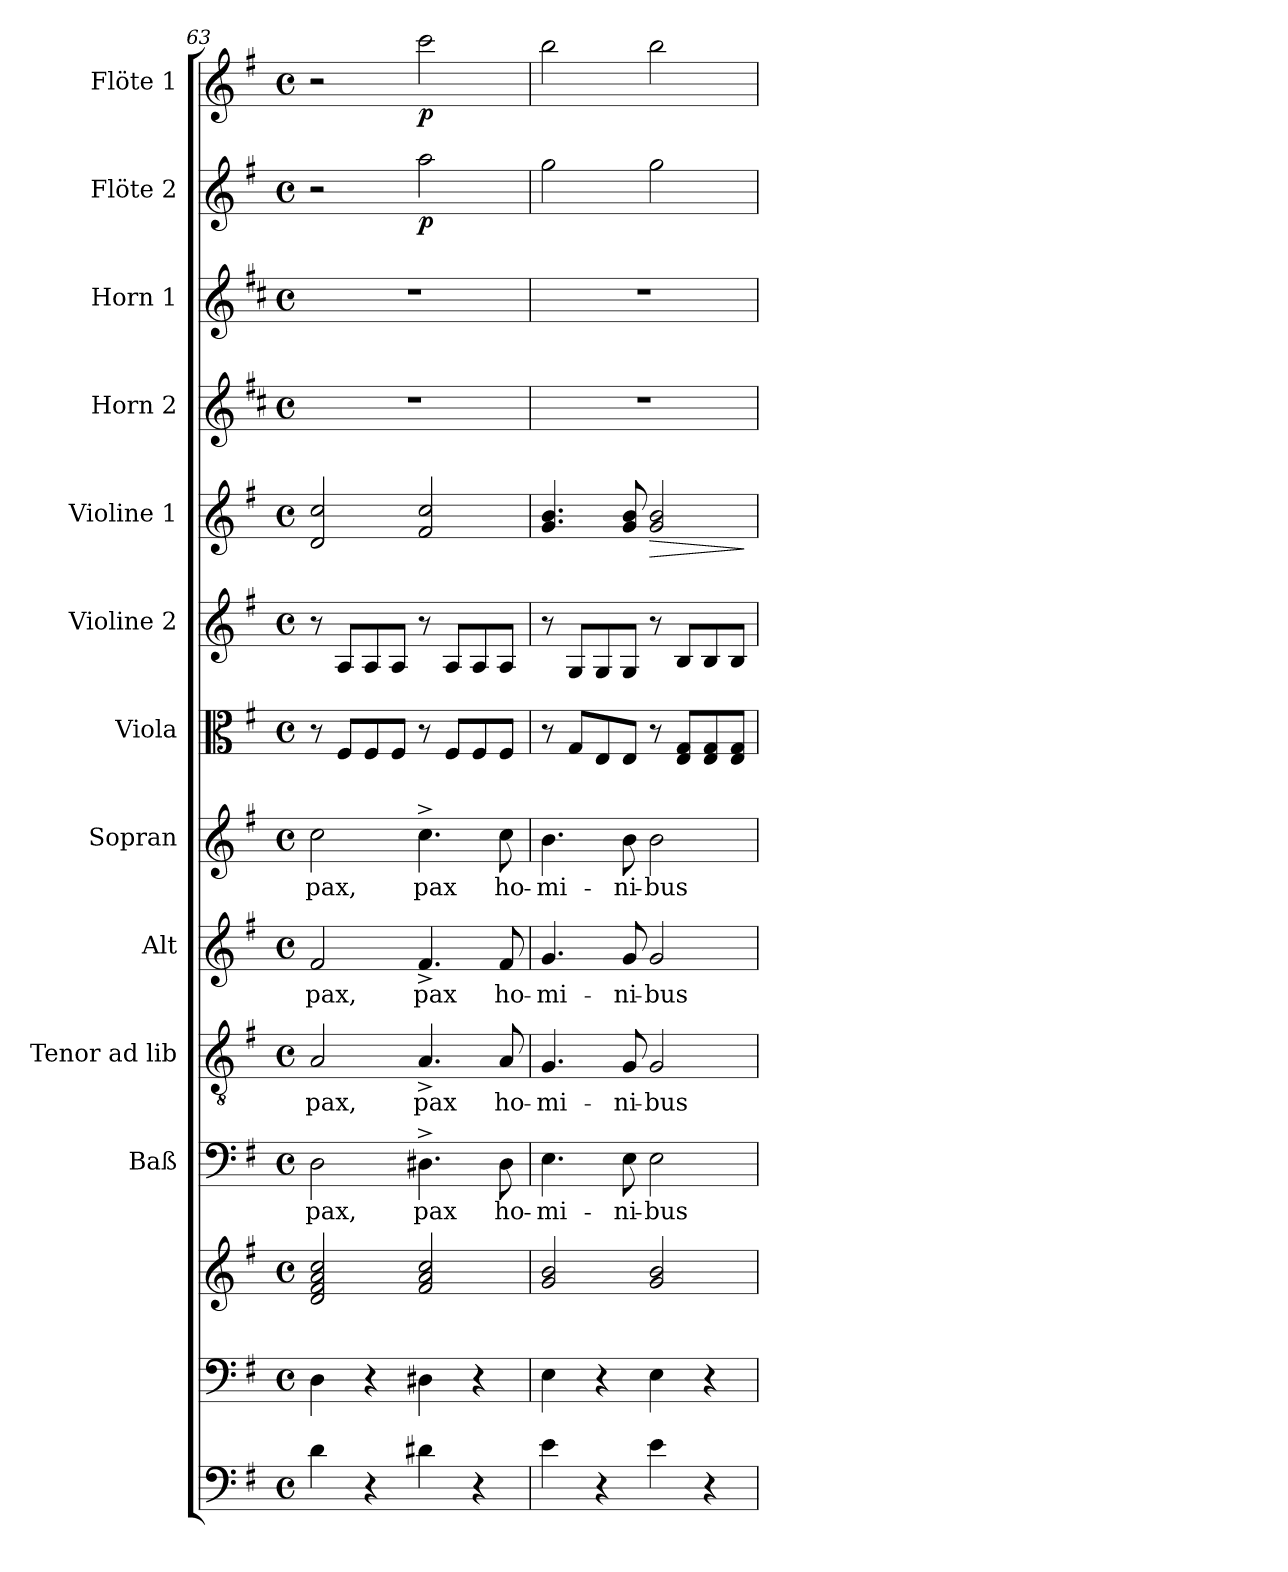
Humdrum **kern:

**kern	**kern	**kern	**kern	**text	**kern	**text	**kern	**text	**kern	**text	**kern	**kern	**kern	**dynam	**kern	**kern	**kern	**dynam	**kern	**dynam
*part13	*part12	*part12	*part11	*part11	*part10	*part10	*part9	*part9	*part8	*part8	*part7	*part6	*part5	*part5	*part4	*part3	*part2	*part2	*part1	*part1
*staff14	*staff13	*staff12	*staff11	*staff11	*staff10	*staff10	*staff9	*staff9	*staff8	*staff8	*staff7	*staff6	*staff5	*staff5	*staff4	*staff3	*staff2	*staff2	*staff1	*staff1
*	*	*	*I"Baß	*	*I"Tenor ad lib	*	*I"Alt	*	*I"Sopran	*	*I"Viola	*I"Violine 2	*I"Violine 1	*	*I"Horn 2	*I"Horn 1	*I"Flöte 2	*	*I"Flöte 1	*
*	*	*	*I'Baß	*	*I'Ten	*	*I'Alt	*	*I'Sop	*	*I'Vla.	*I'Vln. 2	*I'Vln. 1	*	*I'Hrn. 2	*I'Hrn. 1	*I'Fl. 2	*	*I'Fl. 1	*
!!LO:PB:g=z
*clefF4	*clefF4	*clefG2	*clefF4	*	*clefGv2	*	*clefG2	*	*clefG2	*	*clefC3	*clefG2	*clefG2	*	*clefG2	*clefG2	*clefG2	*	*clefG2	*
*ITrd7c12	*	*	*	*	*	*	*	*	*	*	*	*	*	*	*ITrd4c7	*ITrd4c7	*	*	*	*
*k[f#]	*k[f#]	*k[f#]	*k[f#]	*	*k[f#]	*	*k[f#]	*	*k[f#]	*	*k[f#]	*k[f#]	*k[f#]	*	*k[f#]	*k[f#]	*k[f#]	*	*k[f#]	*
*G:	*G:	*G:	*G:	*	*G:	*	*G:	*	*G:	*	*G:	*G:	*G:	*	*G:	*G:	*G:	*	*G:	*
*M4/4	*M4/4	*M4/4	*M4/4	*	*M4/4	*	*M4/4	*	*M4/4	*	*M4/4	*M4/4	*M4/4	*	*M4/4	*M4/4	*M4/4	*	*M4/4	*
*met(c)	*met(c)	*met(c)	*met(c)	*	*met(c)	*	*met(c)	*	*met(c)	*	*met(c)	*met(c)	*met(c)	*	*met(c)	*met(c)	*met(c)	*	*met(c)	*
=63	=63	=63	=63	=63	=63	=63	=63	=63	=63	=63	=63	=63	=63	=63	=63	=63	=63	=63	=63	=63
!	!	!	!	!LO:LY:b	!	!LO:LY:b	!	!LO:LY:b	!	!LO:LY:b	!	!	!	!	!	!	!	!	!	!
4D\	4D\	2d/ 2f#/ 2a/ 2cc/	2D\	pax,	2A/	pax,	2f#/	pax,	2cc\	pax,	8r	8r	2d/ 2cc/	.	1r	1r	2r	.	2r	.
.	.	.	.	.	.	.	.	.	.	.	8F#/L	8A/L	.	.	.	.	.	.	.	.
4r	4r	.	.	.	.	.	.	.	.	.	8F#/	8A/	.	.	.	.	.	.	.	.
.	.	.	.	.	.	.	.	.	.	.	8F#/J	8A/J	.	.	.	.	.	.	.	.
!	!	!	!	!LO:LY:b	!	!LO:LY:b	!	!LO:LY:b	!	!LO:LY:b	!	!	!	!	!	!	!	!LO:DY:b	!	!LO:DY:b
4D#X\	4D#X\	2f#/ 2a/ 2cc/	4.D#X^>\	pax	4.A^</	pax	4.f#^</	pax	4.cc^>\	pax	8r	8r	2f#/ 2cc/	.	.	.	2aa\	p	2ccc\	p
.	.	.	.	.	.	.	.	.	.	.	8F#/L	8A/L	.	.	.	.	.	.	.	.
4r	4r	.	.	.	.	.	.	.	.	.	8F#/	8A/	.	.	.	.	.	.	.	.
!	!	!	!	!LO:LY:b	!	!LO:LY:b	!	!LO:LY:b	!	!LO:LY:b	!	!	!	!	!	!	!	!	!	!
.	.	.	8D#\	ho-	8A/	ho-	8f#/	ho-	8cc\	ho-	8F#/J	8A/J	.	.	.	.	.	.	.	.
=64	=64	=64	=64	=64	=64	=64	=64	=64	=64	=64	=64	=64	=64	=64	=64	=64	=64	=64	=64	=64
!	!	!	!	!LO:LY:b	!	!LO:LY:b	!	!LO:LY:b	!	!LO:LY:b	!	!	!	!	!	!	!	!	!	!
4E\	4E\	2g/ 2b/	4.E\	-mi-	4.G/	-mi-	4.g/	-mi-	4.b\	-mi-	8r	8r	4.g/ 4.b/	.	1r	1r	2gg\	.	2bb\	.
.	.	.	.	.	.	.	.	.	.	.	8G/L	8G/L	.	.	.	.	.	.	.	.
4r	4r	.	.	.	.	.	.	.	.	.	8E/	8G/	.	.	.	.	.	.	.	.
!	!	!	!	!LO:LY:b	!	!LO:LY:b	!	!LO:LY:b	!	!LO:LY:b	!	!	!	!	!	!	!	!	!	!
.	.	.	8E\	-ni-	8G/	-ni-	8g/	-ni-	8b\	-ni-	8E/J	8G/J	8g/ 8b/	.	.	.	.	.	.	.
!	!	!	!	!LO:LY:b	!	!LO:LY:b	!	!LO:LY:b	!	!LO:LY:b	!	!	!	!LO:HP:b	!	!	!	!	!	!
4E\	4E\	2g/ 2b/	2E\	-bus	2G/	-bus	2g/	-bus	2b\	-bus	8r	8r	2g/ 2b/	>	.	.	2gg\	.	2bb\	.
.	.	.	.	.	.	.	.	.	.	.	8E/ 8G/L	8B/L	.	.	.	.	.	.	.	.
4r	4r	.	.	.	.	.	.	.	.	.	8E/ 8G/	8B/	.	.	.	.	.	.	.	.
.	.	.	.	.	.	.	.	.	.	.	8E/ 8G/J	8B/J	.	.	.	.	.	.	.	.
.	.	.	.	.	.	.	.	.	.	.	.	.	.	]	.	.	.	.	.	.
=	=	=	=	=	=	=	=	=	=	=	=	=	=	=	=	=	=	=	=	=
*-	*-	*-	*-	*-	*-	*-	*-	*-	*-	*-	*-	*-	*-	*-	*-	*-	*-	*-	*-	*-
